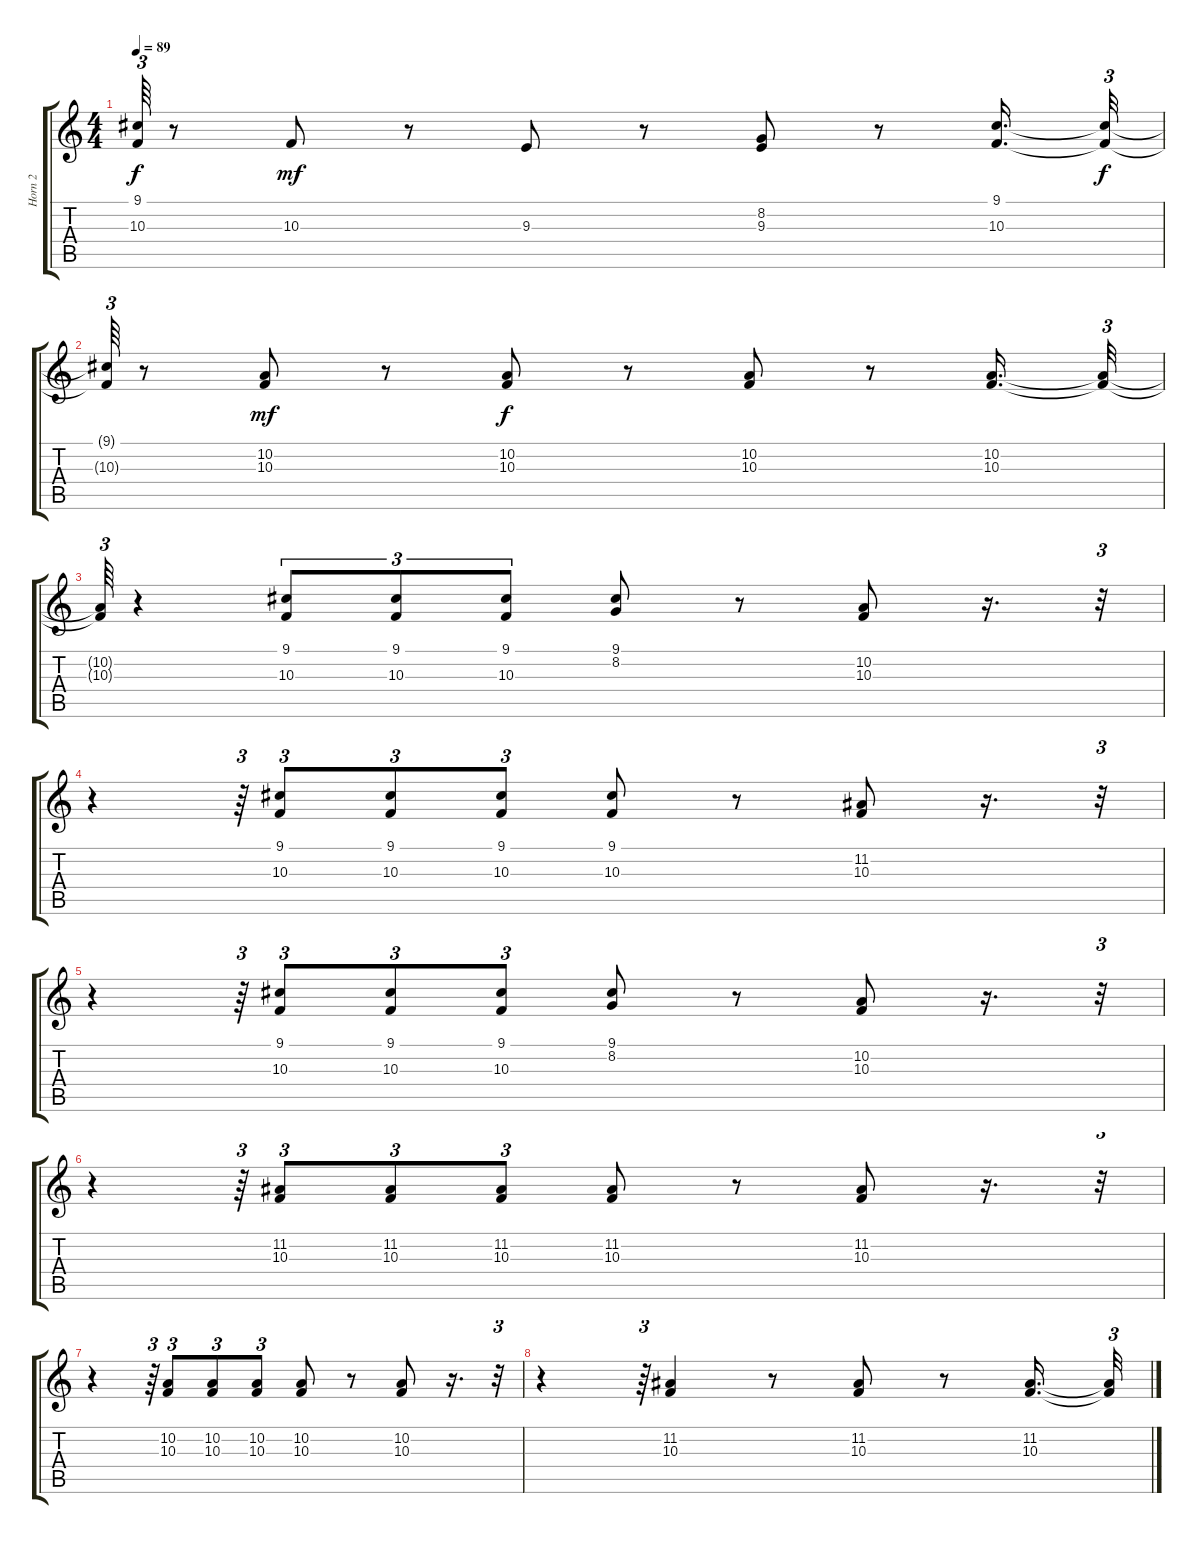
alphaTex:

\track ("Horn 2" "Horn 2") {instrument frenchhorn}
\staff {score tabs}
\tuning (E4 B3 G3 D3 A2 E2) {hide}
\ts (4 4)
\tempo 89
\clef g2
\ks c
(9.1{t} 10.3{t}).64{tu (3 2) dy f} r.8 10.3.8{dy mf} r.8 9.3.8 r.8 (8.2 9.3).8 r.8 (9.1 10.3).16{d} (9.1{t} 10.3{t}).32{tu (3 2) dy f} |
(9.1{t} 10.3{t}).64{tu (3 2)} r.8 (10.2 10.3).8{dy mf} r.8 (10.2 10.3).8{dy f} r.8 (10.2 10.3).8 r.8 (10.2 10.3).16{d} (10.2{t} 10.3{t}).32{tu (3 2)} |
(10.2{t} 10.3{t}).64{tu (3 2)} r.4 (9.1 10.3).8{tu (3 2)} (9.1 10.3).8{tu (3 2)} (9.1 10.3).8{tu (3 2)} (9.1 8.2).8 r.8 (10.2 10.3).8 r.16{d} r.32{tu (3 2)} |
r.4 r.64{tu (3 2)} (9.1 10.3).8{tu (3 2)} (9.1 10.3).8{tu (3 2)} (9.1 10.3).8{tu (3 2)} (9.1 10.3).8 r.8 (11.2 10.3).8 r.16{d} r.32{tu (3 2)} |
r.4 r.64{tu (3 2)} (9.1 10.3).8{tu (3 2)} (9.1 10.3).8{tu (3 2)} (9.1 10.3).8{tu (3 2)} (9.1 8.2).8 r.8 (10.2 10.3).8 r.16{d} r.32{tu (3 2)} |
r.4 r.64{tu (3 2)} (11.2 10.3).8{tu (3 2)} (11.2 10.3).8{tu (3 2)} (11.2 10.3).8{tu (3 2)} (11.2 10.3).8 r.8 (11.2 10.3).8 r.16{d} r.32{tu (3 2)} |
r.4 r.64{tu (3 2)} (10.2 10.3).8{tu (3 2)} (10.2 10.3).8{tu (3 2)} (10.2 10.3).8{tu (3 2)} (10.2 10.3).8 r.8 (10.2 10.3).8 r.16{d} r.32{tu (3 2)} |
r.4 r.64{tu (3 2)} (11.2 10.3).4 r.8 (11.2 10.3).8 r.8 (11.2 10.3).16{d} (11.2{t} 10.3{t}).32{tu (3 2)}
